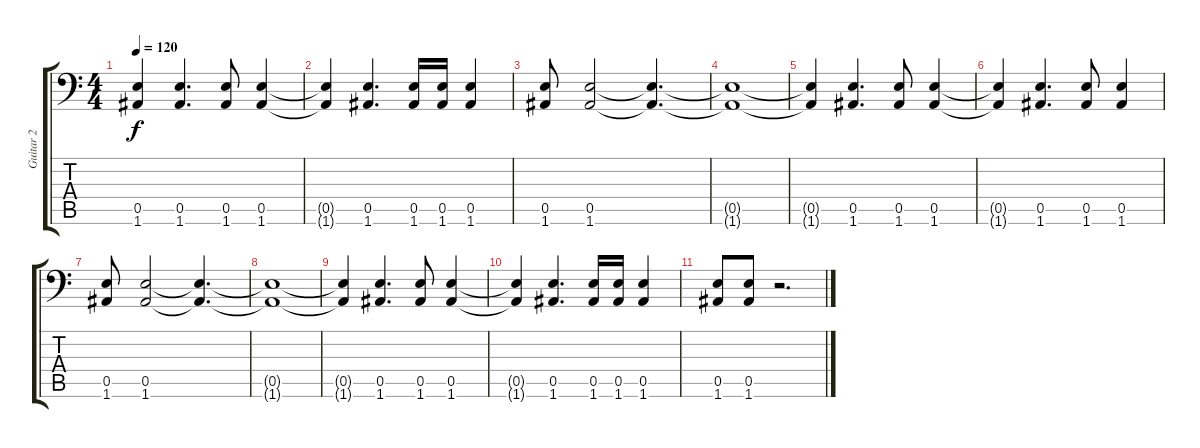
\track ("Guitar 2" "Guitar 2") {instrument distortionguitar}
\staff {score tabs}
\tuning (B3 Gb3 D3 A2 E2 A1) {hide}
\ts (4 4)
\tempo 120
\clef f4
\ks c
(0.5{t} 1.6{t}).4{dy f} (0.5 1.6).4{d} (0.5 1.6).8 (0.5 1.6).4 |
(0.5{t} 1.6{t}).4 (0.5 1.6).4{d} (0.5 1.6).16 (0.5 1.6).16 (0.5 1.6).4 |
(0.5 1.6).8 (0.5 1.6).2 (0.5{t} 1.6{t}).4{d} |
(0.5{t} 1.6{t}).1 |
(0.5{t} 1.6{t}).4 (0.5 1.6).4{d} (0.5 1.6).8 (0.5 1.6).4 |
(0.5{t} 1.6{t}).4 (0.5 1.6).4{d} (0.5 1.6).8 (0.5 1.6).4 |
(0.5 1.6).8 (0.5 1.6).2 (0.5{t} 1.6{t}).4{d} |
(0.5{t} 1.6{t}).1 |
(0.5{t} 1.6{t}).4 (0.5 1.6).4{d} (0.5 1.6).8 (0.5 1.6).4 |
(0.5{t} 1.6{t}).4 (0.5 1.6).4{d} (0.5 1.6).16 (0.5 1.6).16 (0.5 1.6).4 |
(0.5 1.6).8 (0.5 1.6).8 r.2{d}
